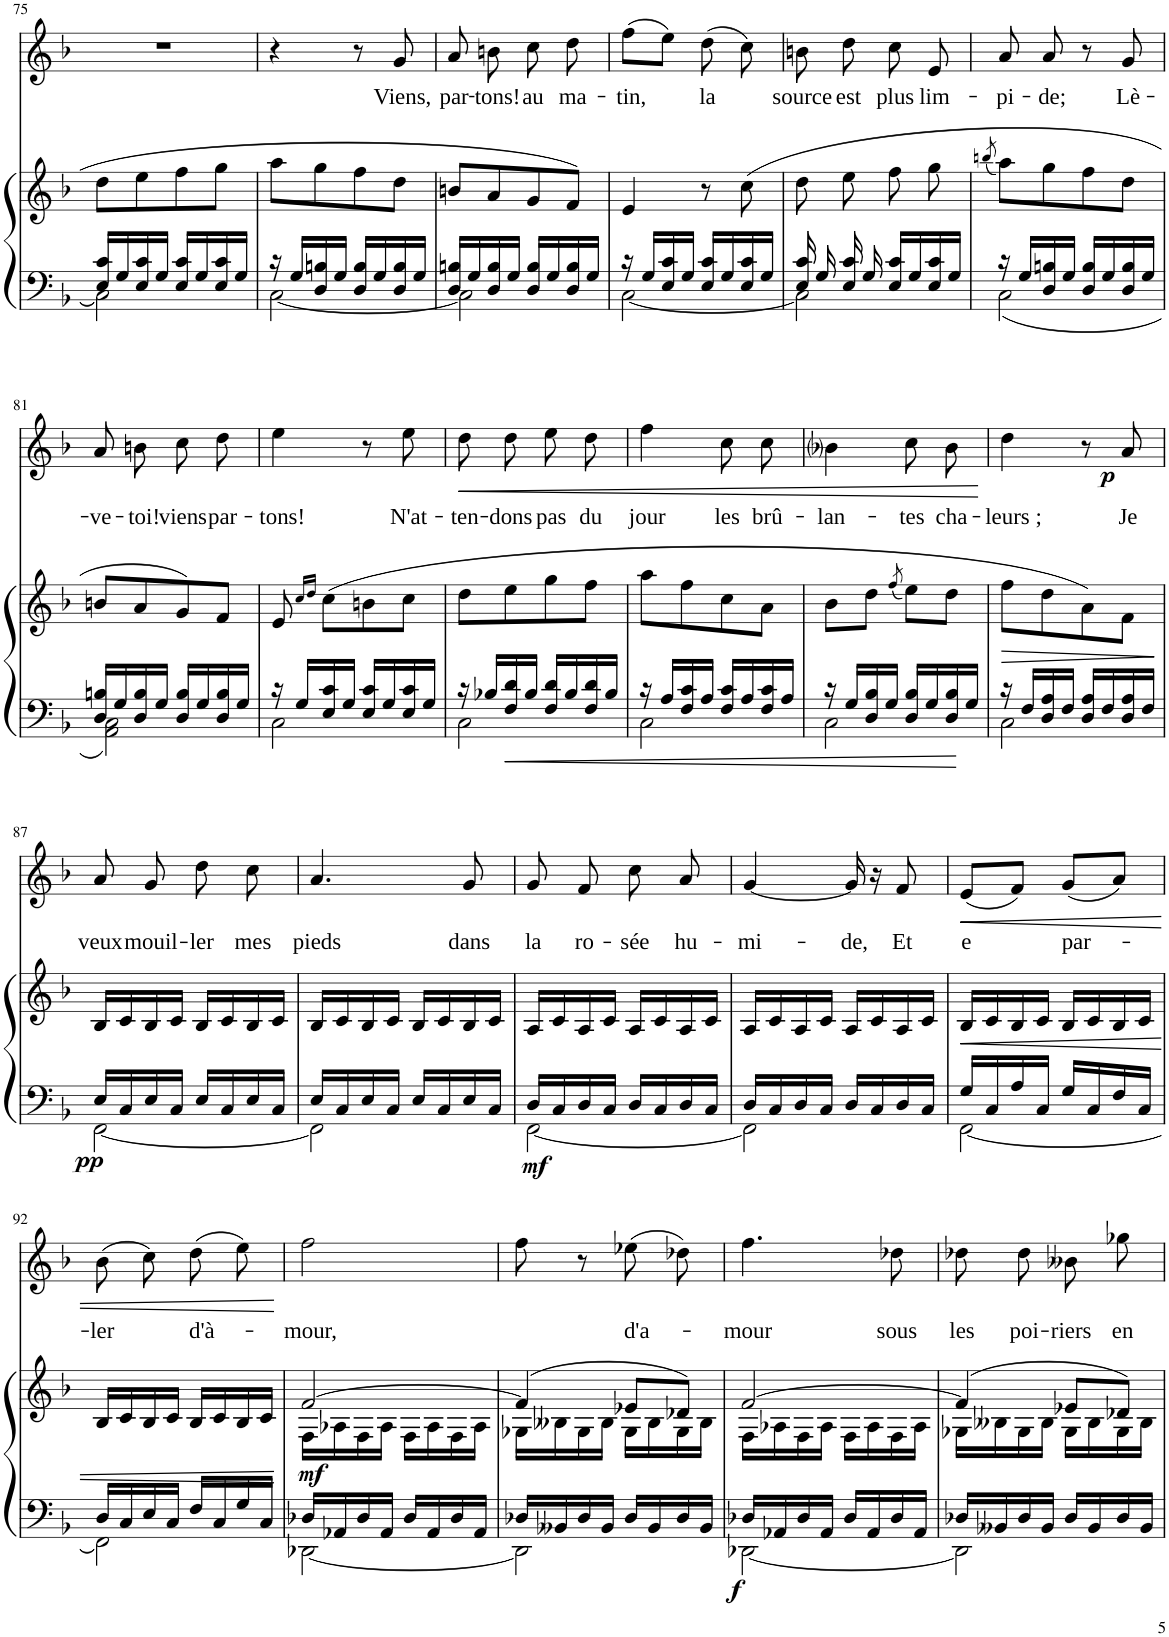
**kern	**kern	**dynam	**kern	**text	**dynam
*part2	*part2	*part2	*part1	*part1	*part1
*staff3	*staff2	*staff2/3	*staff1	*staff1	*staff1
*I"Midi_1	*	*	*I"Voice	*	*
!!LO:PB:g=z
*clefF4	*clefG2	*	*clefG2	*	*
*k[b-]	*k[b-]	*	*k[b-]	*	*
*F:	*F:	*	*F:	*	*
*M2/4	*M2/4	*	*M2/4	*	*
=75	=75	=75	=75	=75	=75
*^	*	*	*	*	*
16E/ 16c/LL	2C\]	8dd\L	.	2r	.	.
16G/	.	.	.	.	.	.
16E/ 16c/	.	8ee\	.	.	.	.
16G/JJ	.	.	.	.	.	.
16E/ 16c/LL	.	8ff\	.	.	.	.
16G/	.	.	.	.	.	.
16E/ 16c/	.	8gg\J	.	.	.	.
16G/JJ	.	.	.	.	.	.
=76	=76	=76	=76	=76	=76	=76
16r	[2C\	8aa\L	.	4r	.	.
16G/LL	.	.	.	.	.	.
16D/ 16Bn/	.	8gg\	.	.	.	.
16G/JJ	.	.	.	.	.	.
16D/ 16B/LL	.	8ff\	.	8r	.	.
16G/	.	.	.	.	.	.
!	!	!	!	!	!LO:LY:b	!
16D/ 16B/	.	8dd\J	.	8g/	Viens,	.
16G/JJ	.	.	.	.	.	.
=77	=77	=77	=77	=77	=77	=77
!	!	!	!	!	!LO:LY:b	!
16D/ 16Bn/LL	2C\]	8bn/L	.	8a/	par-	.
16G/	.	.	.	.	.	.
!	!	!	!	!	!LO:LY:b	!
16D/ 16B/	.	8a/	.	8bn\	-tons!	.
16G/JJ	.	.	.	.	.	.
!	!	!	!	!	!LO:LY:b	!
16D/ 16B/LL	.	8g/	.	8cc\	au	.
16G/	.	.	.	.	.	.
!	!	!	!	!	!LO:LY:b	!
16D/ 16B/	.	8f/J	.	8dd\	ma-	.
16G/JJ	.	.	.	.	.	.
=78	=78	=78	=78	=78	=78	=78
!	!	!	!	!	!LO:LY:b	!
16r	[2C\	4e/	.	(8ff\L	-tin,	.
16G/LL	.	.	.	.	.	.
16E/ 16c/	.	.	.	8ee\J)	.	.
16G/JJ	.	.	.	.	.	.
!	!	!	!	!	!LO:LY:b	!
16E/ 16c/LL	.	8r	.	(8dd\	la	.
16G/	.	.	.	.	.	.
16E/ 16c/	.	(8cc\	.	8cc\)	.	.
16G/JJ	.	.	.	.	.	.
=79	=79	=79	=79	=79	=79	=79
!	!	!	!	!	!LO:LY:b	!
16E/ 16c/	2C\]	8dd\	.	8bn\	source	.
16G/	.	.	.	.	.	.
!	!	!	!	!	!LO:LY:b	!
16E/ 16c/	.	8ee\	.	8dd\	est	.
16G/	.	.	.	.	.	.
!	!	!	!	!	!LO:LY:b	!
16E/ 16c/LL	.	8ff\	.	8cc\	plus	.
16G/	.	.	.	.	.	.
!	!	!	!	!	!LO:LY:b	!
16E/ 16c/	.	8gg\	.	8e/	lim-	.
16G/JJ	.	.	.	.	.	.
=80	=80	=80	=80	=80	=80	=80
.	.	(8qbbn/	.	.	.	.
!	!	!	!	!	!LO:LY:b	!
16r	2C\	8aa\L)	.	8a/	-pi-	.
16G/LL	.	.	.	.	.	.
!	!	!	!	!	!LO:LY:b	!
16D/ 16Bn/	.	8gg\	.	8a/	-de;	.
16G/JJ	.	.	.	.	.	.
16D/ 16B/LL	.	8ff\	.	8r	.	.
16G/	.	.	.	.	.	.
!	!	!	!	!	!LO:LY:b	!
16D/ 16B/	.	8dd\J	.	8g/	Lè-	.
16G/JJ	.	.	.	.	.	.
!!LO:LB:g=z
=81	=81	=81	=81	=81	=81	=81
!	!	!	!	!	!LO:LY:b	!
16D/ 16Bn/LL	2AA\ 2C\	8bn/L	.	8a/	-ve-	.
16G/	.	.	.	.	.	.
!	!	!	!	!	!LO:LY:b	!
16D/ 16B/	.	8a/	.	8bn\	-toi!	.
16G/JJ	.	.	.	.	.	.
!	!	!	!	!	!LO:LY:b	!
16D/ 16B/LL	.	8g/)	.	8cc\	viens	.
16G/	.	.	.	.	.	.
!	!	!	!	!	!LO:LY:b	!
16D/ 16B/	.	8f/J	.	8dd\	par-	.
16G/JJ	.	.	.	.	.	.
=82	=82	=82	=82	=82	=82	=82
!	!	!	!	!	!LO:LY:b	!
16r	2C\	8e/	.	4ee\	-tons!	.
16G/LL	.	.	.	.	.	.
.	.	16qcc/LL	.	.	.	.
.	.	16qdd/JJ	.	.	.	.
16E/ 16c/	.	(8cc\L	.	.	.	.
16G/JJ	.	.	.	.	.	.
16E/ 16c/LL	.	8bn\	.	8r	.	.
16G/	.	.	.	.	.	.
!	!	!	!	!	!LO:LY:b	!
16E/ 16c/	.	8cc\J	.	8ee\	N'at-	.
16G/JJ	.	.	.	.	.	.
=83	=83	=83	=83	=83	=83	=83
!	!	!	!	!	!LO:LY:b	!LO:HP:b
16r	2C\	8dd\L	.	8dd\	-ten-	<
16B-X/LL	.	.	.	.	.	.
!	!	!	!LO:HP:b=2	!	!LO:LY:b	!
16F/ 16d/	.	8ee\	<	8dd\	-dons	.
16B-/JJ	.	.	.	.	.	.
!	!	!	!	!	!LO:LY:b	!
16F/ 16d/LL	.	8gg\	.	8ee\	pas	.
16B-/	.	.	.	.	.	.
!	!	!	!	!	!LO:LY:b	!
16F/ 16d/	.	8ff\J	.	8dd\	du	.
16B-/JJ	.	.	.	.	.	.
=84	=84	=84	=84	=84	=84	=84
!	!	!	!	!	!LO:LY:b	!
16r	2C\	8aa\L	.	4ff\	jour	.
16A/LL	.	.	.	.	.	.
16F/ 16c/	.	8ff\	.	.	.	.
16A/JJ	.	.	.	.	.	.
!	!	!	!	!	!LO:LY:b	!
16F/ 16c/LL	.	8cc\	.	8cc\	les	.
16A/	.	.	.	.	.	.
!	!	!	!	!	!LO:LY:b	!
16F/ 16c/	.	8a\J	.	8cc\	brû-	.
16A/JJ	.	.	.	.	.	.
=85	=85	=85	=85	=85	=85	=85
!	!	!	!	!	!LO:LY:b	!
16r	2C\	8b-\L	.	4b-i\	-lan-	.
16G/LL	.	.	.	.	.	.
16D/ 16B-/	.	8dd\J	.	.	.	.
16G/JJ	.	.	.	.	.	.
.	.	(8qff/	.	.	.	.
!	!	!	!	!	!LO:LY:b	!
16D/ 16B-/LL	.	8ee\L)	.	8cc\	-tes	.
16G/	.	.	.	.	.	.
!	!	!	!	!	!LO:LY:b	!
16D/ 16B-/	.	8dd\J	.	8b-\	cha-	.
16G/JJ	.	.	.	.	.	.
*v	*v	*	*	*	*	*
.	.	.	.	.	[
=86	=86	=86	=86	=86	=86
*^	*	*	*	*	*
!	!	!	!LO:HP:b	!	!LO:LY:b	!
16r	2C\	8ff\L	>	4dd\	-leurs ;	.
16F/LL	.	.	.	.	.	.
16D/ 16A/	.	8dd\	.	.	.	.
16F/JJ	.	.	.	.	.	.
16D/ 16A/LL	.	8a\)	.	8r	.	.
16F/	.	.	.	.	.	.
!	!	!	!	!	!LO:LY:b	!LO:DY:b
16D/ 16A/	.	8f\J	.	8a/	Je	p
16F/JJ	.	.	.	.	.	.
*v	*v	*	*	*	*	*
.	.	[	.	.	.
!!LO:LB:g=z
=87	=87	=87	=87	=87	=87
*^	*	*	*	*	*
!	!	!	!LO:DY:b=2	!	!LO:LY:b	!
16E/LL	[2FF\	16B-/LL	pp	8a/	veux	.
16C/	.	16c/	.	.	.	.
!	!	!	!	!	!LO:LY:b	!
16E/	.	16B-/	.	8g/	mouil-	.
16C/JJ	.	16c/JJ	.	.	.	.
!	!	!	!	!	!LO:LY:b	!
16E/LL	.	16B-/LL	.	8dd\	-ler	.
16C/	.	16c/	.	.	.	.
!	!	!	!	!	!LO:LY:b	!
16E/	.	16B-/	.	8cc\	mes	.
16C/JJ	.	16c/JJ	.	.	.	.
=88	=88	=88	=88	=88	=88	=88
!	!	!	!	!	!LO:LY:b	!
16E/LL	2FF\]	16B-/LL	.	4.a/	pieds	.
16C/	.	16c/	.	.	.	.
16E/	.	16B-/	.	.	.	.
16C/JJ	.	16c/JJ	.	.	.	.
16E/LL	.	16B-/LL	.	.	.	.
16C/	.	16c/	.	.	.	.
!	!	!	!	!	!LO:LY:b	!
16E/	.	16B-/	.	8g/	dans	.
16C/JJ	.	16c/JJ	.	.	.	.
=89	=89	=89	=89	=89	=89	=89
!	!	!	!LO:DY:b=2	!	!LO:LY:b	!
16D/LL	[2FF\	16A/LL	mf	8g/	la	.
16C/	.	16c/	.	.	.	.
!	!	!	!	!	!LO:LY:b	!
16D/	.	16A/	.	8f/	ro-	.
16C/JJ	.	16c/JJ	.	.	.	.
!	!	!	!	!	!LO:LY:b	!
16D/LL	.	16A/LL	.	8cc\	-sée	.
16C/	.	16c/	.	.	.	.
!	!	!	!	!	!LO:LY:b	!
16D/	.	16A/	.	8a/	hu-	.
16C/JJ	.	16c/JJ	.	.	.	.
=90	=90	=90	=90	=90	=90	=90
!	!	!	!	!	!LO:LY:b	!
16D/LL	2FF\]	16A/LL	.	[4g/	-mi-	.
16C/	.	16c/	.	.	.	.
16D/	.	16A/	.	.	.	.
16C/JJ	.	16c/JJ	.	.	.	.
!	!	!	!	!	!LO:LY:b	!
16D/LL	.	16A/LL	.	16g/]	-de,	.
16C/	.	16c/	.	16r	.	.
!	!	!	!	!	!LO:LY:b	!
16D/	.	16A/	.	8f/	Et	.
16C/JJ	.	16c/JJ	.	.	.	.
=91	=91	=91	=91	=91	=91	=91
!	!	!	!	!	!LO:LY:b	!LO:HP:b
16G/LL	[2FF\	16B-/LL	.	(8e/L	e	<
16C/	.	16c/	.	.	.	.
16A/	.	16B-/	.	8f/J)	.	.
16C/JJ	.	16c/JJ	.	.	.	.
!	!	!	!	!	!LO:LY:b	!
16G/LL	.	16B-/LL	.	(8g/L	par-	.
16C/	.	16c/	.	.	.	.
16F/	.	16B-/	.	8a/J)	.	.
16C/JJ	.	16c/JJ	.	.	.	.
!!LO:LB:g=z
=92	=92	=92	=92	=92	=92	=92
!	!	!	!	!	!LO:LY:b	!
16D/LL	2FF\]	16B-/LL	.	(8b-\	-ler	.
16C/	.	16c/	.	.	.	.
16E/	.	16B-/	.	8cc\)	.	.
16C/JJ	.	16c/JJ	.	.	.	.
!	!	!	!	!	!LO:LY:b	!
16F/LL	.	16B-/LL	.	(8dd\	d'à-	.
16C/	.	16c/	.	.	.	.
16G/	.	16B-/	.	8ee\)	.	.
16C/JJ	.	16c/JJ	.	.	.	.
*v	*v	*	*	*	*	*
.	.	]	.	.	[
=93	=93	=93	=93	=93	=93
*^	*^	*	*	*	*
!	!	!	!	!LO:DY:b	!	!LO:LY:b	!
16D-X/LL	[2DD-X\	[2f/	16F\LL	mf	2ff\	-mour,	.
16AA-X/	.	.	16A-X\	.	.	.	.
16D-/	.	.	16F\	.	.	.	.
16AA-/JJ	.	.	16A-\JJ	.	.	.	.
16D-/LL	.	.	16F\LL	.	.	.	.
16AA-/	.	.	16A-\	.	.	.	.
16D-/	.	.	16F\	.	.	.	.
16AA-/JJ	.	.	16A-\JJ	.	.	.	.
=94	=94	=94	=94	=94	=94	=94	=94
16D-X/LL	2DD-\]	(4f/]	16G-X\LL	.	8ff\	.	.
16BB--X/	.	.	16B--X\	.	.	.	.
16D-/	.	.	16G-\	.	8r	.	.
16BB--/JJ	.	.	16B--\JJ	.	.	.	.
!	!	!	!	!	!	!LO:LY:b	!
16D-/LL	.	8e-X/L	16G-\LL	.	(8ee-X\	d'a-	.
16BB--/	.	.	16B--\	.	.	.	.
16D-/	.	8d-X/J)	16G-\	.	8dd-X\)	.	.
16BB--/JJ	.	.	16B--\JJ	.	.	.	.
=95	=95	=95	=95	=95	=95	=95	=95
!	!	!	!	!LO:DY:b=2	!	!LO:LY:b	!
16D-X/LL	[2DD-X\	[2f/	16F\LL	f	4.ff\	-mour	.
16AA-X/	.	.	16A-X\	.	.	.	.
16D-/	.	.	16F\	.	.	.	.
16AA-/JJ	.	.	16A-\JJ	.	.	.	.
16D-/LL	.	.	16F\LL	.	.	.	.
16AA-/	.	.	16A-\	.	.	.	.
!	!	!	!	!	!	!LO:LY:b	!
16D-/	.	.	16F\	.	8dd-X\	sous	.
16AA-/JJ	.	.	16A-\JJ	.	.	.	.
=96	=96	=96	=96	=96	=96	=96	=96
!	!	!	!	!	!	!LO:LY:b	!
16D-X/LL	2DD-\]	(4f/]	16G-X\LL	.	8dd-X\	les	.
16BB--X/	.	.	16B--X\	.	.	.	.
!	!	!	!	!	!	!LO:LY:b	!
16D-/	.	.	16G-\	.	8dd-\	poi-	.
16BB--/JJ	.	.	16B--\JJ	.	.	.	.
!	!	!	!	!	!	!LO:LY:b	!
16D-/LL	.	8e-X/L	16G-\LL	.	8b--X\	-riers	.
16BB--/	.	.	16B--\	.	.	.	.
!	!	!	!	!	!	!LO:LY:b	!
16D-/	.	8d-X/J)	16G-\	.	8gg-X\	en	.
16BB--/JJ	.	.	16B--\JJ	.	.	.	.
*v	*v	*	*	*	*	*	*
*	*v	*v	*	*	*	*
=	=	=	=	=	=
*-	*-	*-	*-	*-	*-
